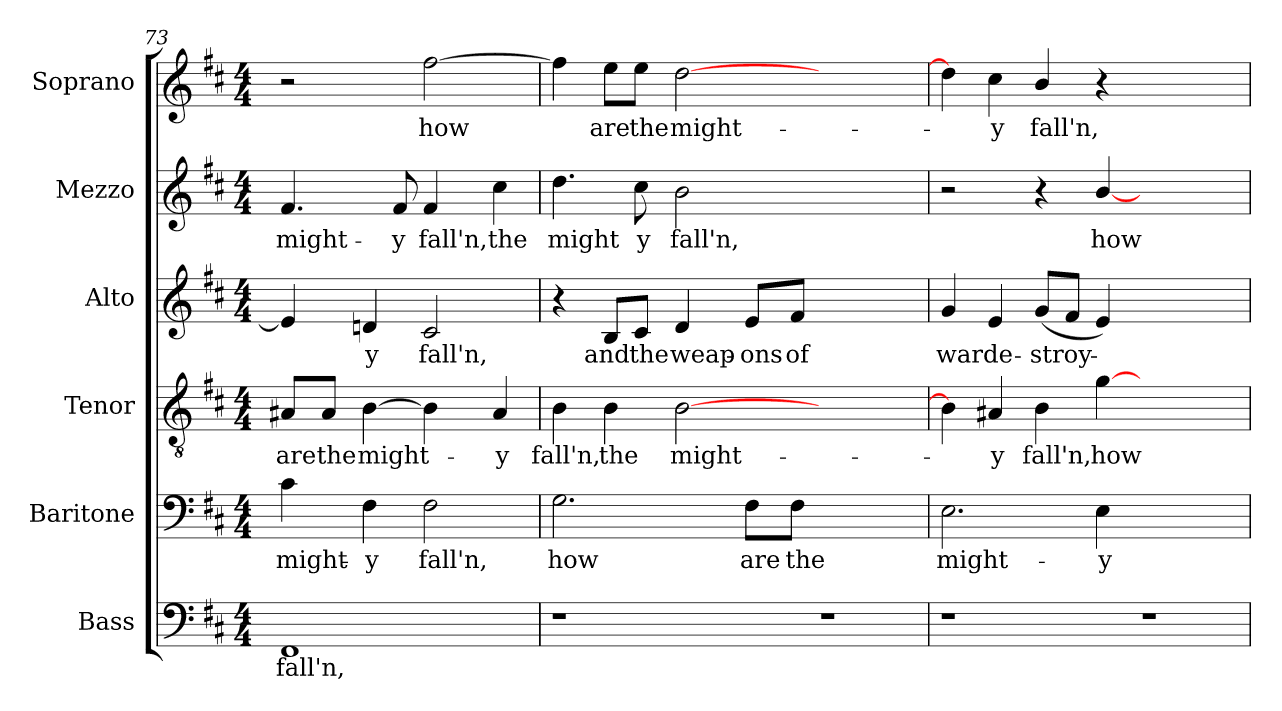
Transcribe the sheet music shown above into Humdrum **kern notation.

**kern	**text	**kern	**text	**kern	**text	**kern	**text	**kern	**text	**kern	**text
*part6	*part6	*part5	*part5	*part4	*part4	*part3	*part3	*part2	*part2	*part1	*part1
*staff6	*staff6	*staff5	*staff5	*staff4	*staff4	*staff3	*staff3	*staff2	*staff2	*staff1	*staff1
*I"Bass	*	*I"Baritone	*	*I"Tenor	*	*I"Alto	*	*I"Mezzo	*	*I"Soprano	*
*I'B	*	*I'Bar	*	*I'T.	*	*I'A	*	*I'M	*	*I'S	*
*clefF4	*	*clefF4	*	*clefGv2	*	*clefG2	*	*clefG2	*	*clefG2	*
*	*	*	*	*ITrd7c12	*	*	*	*	*	*	*
*k[f#c#]	*	*k[f#c#]	*	*k[f#c#]	*	*k[f#c#]	*	*k[f#c#]	*	*k[f#c#]	*
*D:	*	*D:	*	*D:	*	*D:	*	*D:	*	*D:	*
*M4/4	*	*M4/4	*	*M4/4	*	*M4/4	*	*M4/4	*	*M4/4	*
=73	=73	=73	=73	=73	=73	=73	=73	=73	=73	=73	=73
!	!LO:LY:b:color=#000000	!	!	!	!	!	!	!	!	!	!
!	!	!	!LO:LY:b:color=#000000	!	!	!	!	!	!	!	!
!	!	!	!	!	!LO:LY:b:color=#000000	!	!	!	!	!	!
!	!	!	!	!	!	!	!	!	!LO:LY:b:color=#000000	!	!
1FF#i	fall'n,	4c#i\	might-	8AA#Xi/L	are	4ei/]	.	4.f#i/	might-	2r	.
!	!	!	!	!	!LO:LY:b:color=#000000	!	!	!	!	!	!
.	.	.	.	8AA#i/J	the	.	.	.	.	.	.
!	!	!	!LO:LY:b:color=#000000	!	!	!	!	!	!	!	!
!	!	!	!	!	!LO:LY:b:color=#000000	!	!	!	!	!	!
!	!	!	!	!	!	!	!LO:LY:b:color=#000000	!	!	!	!
.	.	4F#i\	y	[4BBi\	might-	4dni/	-y	.	.	.	.
!	!	!	!	!	!	!	!	!	!LO:LY:b:color=#000000	!	!
.	.	.	.	.	.	.	.	8f#i/	-y	.	.
!	!	!	!LO:LY:b:color=#000000	!	!	!	!	!	!	!	!
!	!	!	!	!	!	!	!LO:LY:b:color=#000000	!	!	!	!
!	!	!	!	!	!	!	!	!	!LO:LY:b:color=#000000	!	!
!	!	!	!	!	!	!	!	!	!	!	!LO:LY:b:color=#000000
.	.	2F#i\	fall'n,	4BBi\]	.	2c#i/	fall'n,	4f#i/	fall'n,	[2ff#i\	how
!	!	!	!	!	!LO:LY:b:color=#000000	!	!	!	!	!	!
!	!	!	!	!	!	!	!	!	!LO:LY:b:color=#000000	!	!
.	.	.	.	4AA#i/	-y	.	.	4cc#i\	the	.	.
!!LO:PB:g=z
=74	=74	=74	=74	=74	=74	=74	=74	=74	=74	=74	=74
!	!	!	!LO:LY:b:color=#000000	!	!	!	!	!	!	!	!
!	!	!	!	!	!LO:LY:b:color=#000000	!	!	!	!	!	!
!	!	!	!	!	!	!	!	!	!LO:LY:b:color=#000000	!	!
1r	.	2.Gi\	how	4BBi\	fall'n,	4r	.	4.ddi\	might	4ff#i\]	.
!	!	!	!	!	!LO:LY:b:color=#000000	!	!	!	!	!	!
!	!	!	!	!	!	!	!LO:LY:b:color=#000000	!	!	!	!
!	!	!	!	!	!	!	!	!	!	!	!LO:LY:b:color=#000000
.	.	.	.	4BBi\	the	8Bi/L	and	.	.	8eei\L	are
!	!	!	!	!	!	!	!LO:LY:b:color=#000000	!	!	!	!
!	!	!	!	!	!	!	!	!	!LO:LY:b:color=#000000	!	!
!	!	!	!	!	!	!	!	!	!	!	!LO:LY:b:color=#000000
.	.	.	.	.	.	8c#i/J	the	8cc#i\	y	8eei\J	the
!	!	!	!	!	!LO:LY:b:color=#000000	!	!	!	!	!	!
!	!	!	!	!	!	!	!LO:LY:b:color=#000000	!	!	!	!
!	!	!	!	!	!	!	!	!	!LO:LY:b:color=#000000	!	!
!	!	!	!	!	!	!	!	!	!	!	!LO:LY:b:color=#000000
.	.	.	.	[2BBi\	might-	4di/	weap-	2bi\	fall'n,	[2ddi\	might-
!	!	!	!LO:LY:b:color=#000000	!	!	!	!	!	!	!	!
!	!	!	!	!	!	!	!LO:LY:b:color=#000000	!	!	!	!
.	.	8F#i\L	are	.	.	8ei/L	ons	.	.	.	.
!	!	!	!LO:LY:b:color=#000000	!	!	!	!	!	!	!	!
!	!	!	!	!	!	!	!LO:LY:b:color=#000000	!	!	!	!
.	.	8F#i\J	the	.	.	8f#i/J	of	.	.	.	.
1r	.	1ryy	.	1ryy	.	1ryy	.	1ryy	.	1ryy	.
=75	=75	=75	=75	=75	=75	=75	=75	=75	=75	=75	=75
!	!	!	!LO:LY:b:color=#000000	!	!	!	!	!	!	!	!
!	!	!	!	!	!	!	!LO:LY:b:color=#000000	!	!	!	!
1r	.	2.Ei\	might-	4BBi\]	.	4gi/	war	2r	.	4ddi\]	.
!	!	!	!	!	!LO:LY:b:color=#000000	!	!	!	!	!	!
!	!	!	!	!	!	!	!LO:LY:b:color=#000000	!	!	!	!
!	!	!	!	!	!	!	!	!	!	!	!LO:LY:b:color=#000000
.	.	.	.	4AA#Xi/	-y	4ei/	de-	.	.	4cc#i\	-y
!	!	!	!	!	!LO:LY:b:color=#000000	!	!	!	!	!	!
!	!	!	!	!	!	!	!LO:LY:b:color=#000000	!	!	!	!
!	!	!	!	!	!	!	!	!	!	!	!LO:LY:b:color=#000000
.	.	.	.	4BBi\	fall'n,	(8gi/L	stroy-	4r	.	4bi/	fall'n,
.	.	.	.	.	.	8f#i/J	.	.	.	.	.
!	!	!	!LO:LY:b:color=#000000	!	!	!	!	!	!	!	!
!	!	!	!	!	!LO:LY:b:color=#000000	!	!	!	!	!	!
!	!	!	!	!	!	!	!	!	!LO:LY:b:color=#000000	!	!
.	.	4Ei\	-y	[4Gi\	how_	4ei/)	.	[4bi/	how	4r	.
1r	.	1ryy	.	1ryy	.	1ryy	.	1ryy	.	1ryy	.
=	=	=	=	=	=	=	=	=	=	=	=
*-	*-	*-	*-	*-	*-	*-	*-	*-	*-	*-	*-
